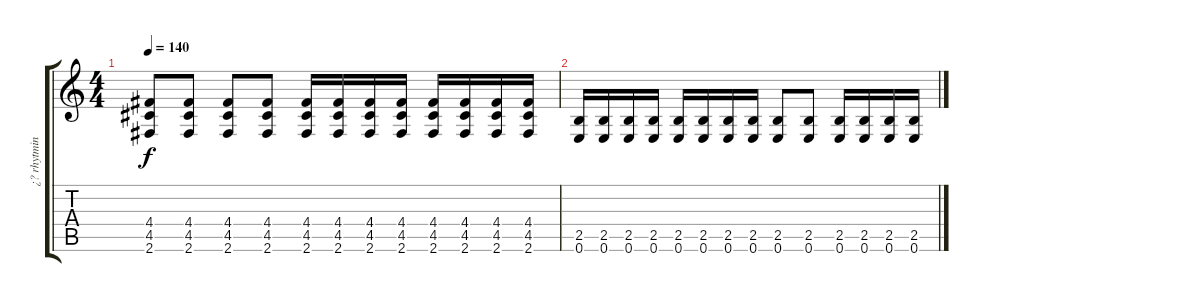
\track ("¿? rhytming" "¿? rhytmin") {instrument distortionguitar}
\staff {score tabs}
\tuning (E4 B3 G3 D3 A2 E2) {hide}
\ts (4 4)
\tempo 140
\clef g2
\ks c
(4.4 4.5 2.6).8{dy f} (4.4 4.5 2.6).8 (4.4 4.5 2.6).8 (4.4 4.5 2.6).8 (4.4 4.5 2.6).16 (4.4 4.5 2.6).16 (4.4 4.5 2.6).16 (4.4 4.5 2.6).16 (4.4 4.5 2.6).16 (4.4 4.5 2.6).16 (4.4 4.5 2.6).16 (4.4 4.5 2.6).16 |
(2.5 0.6).16 (2.5 0.6).16 (2.5 0.6).16 (2.5 0.6).16 (2.5 0.6).16 (2.5 0.6).16 (2.5 0.6).16 (2.5 0.6).16 (2.5 0.6).8 (2.5 0.6).8 (2.5 0.6).16 (2.5 0.6).16 (2.5 0.6).16 (2.5 0.6).16
